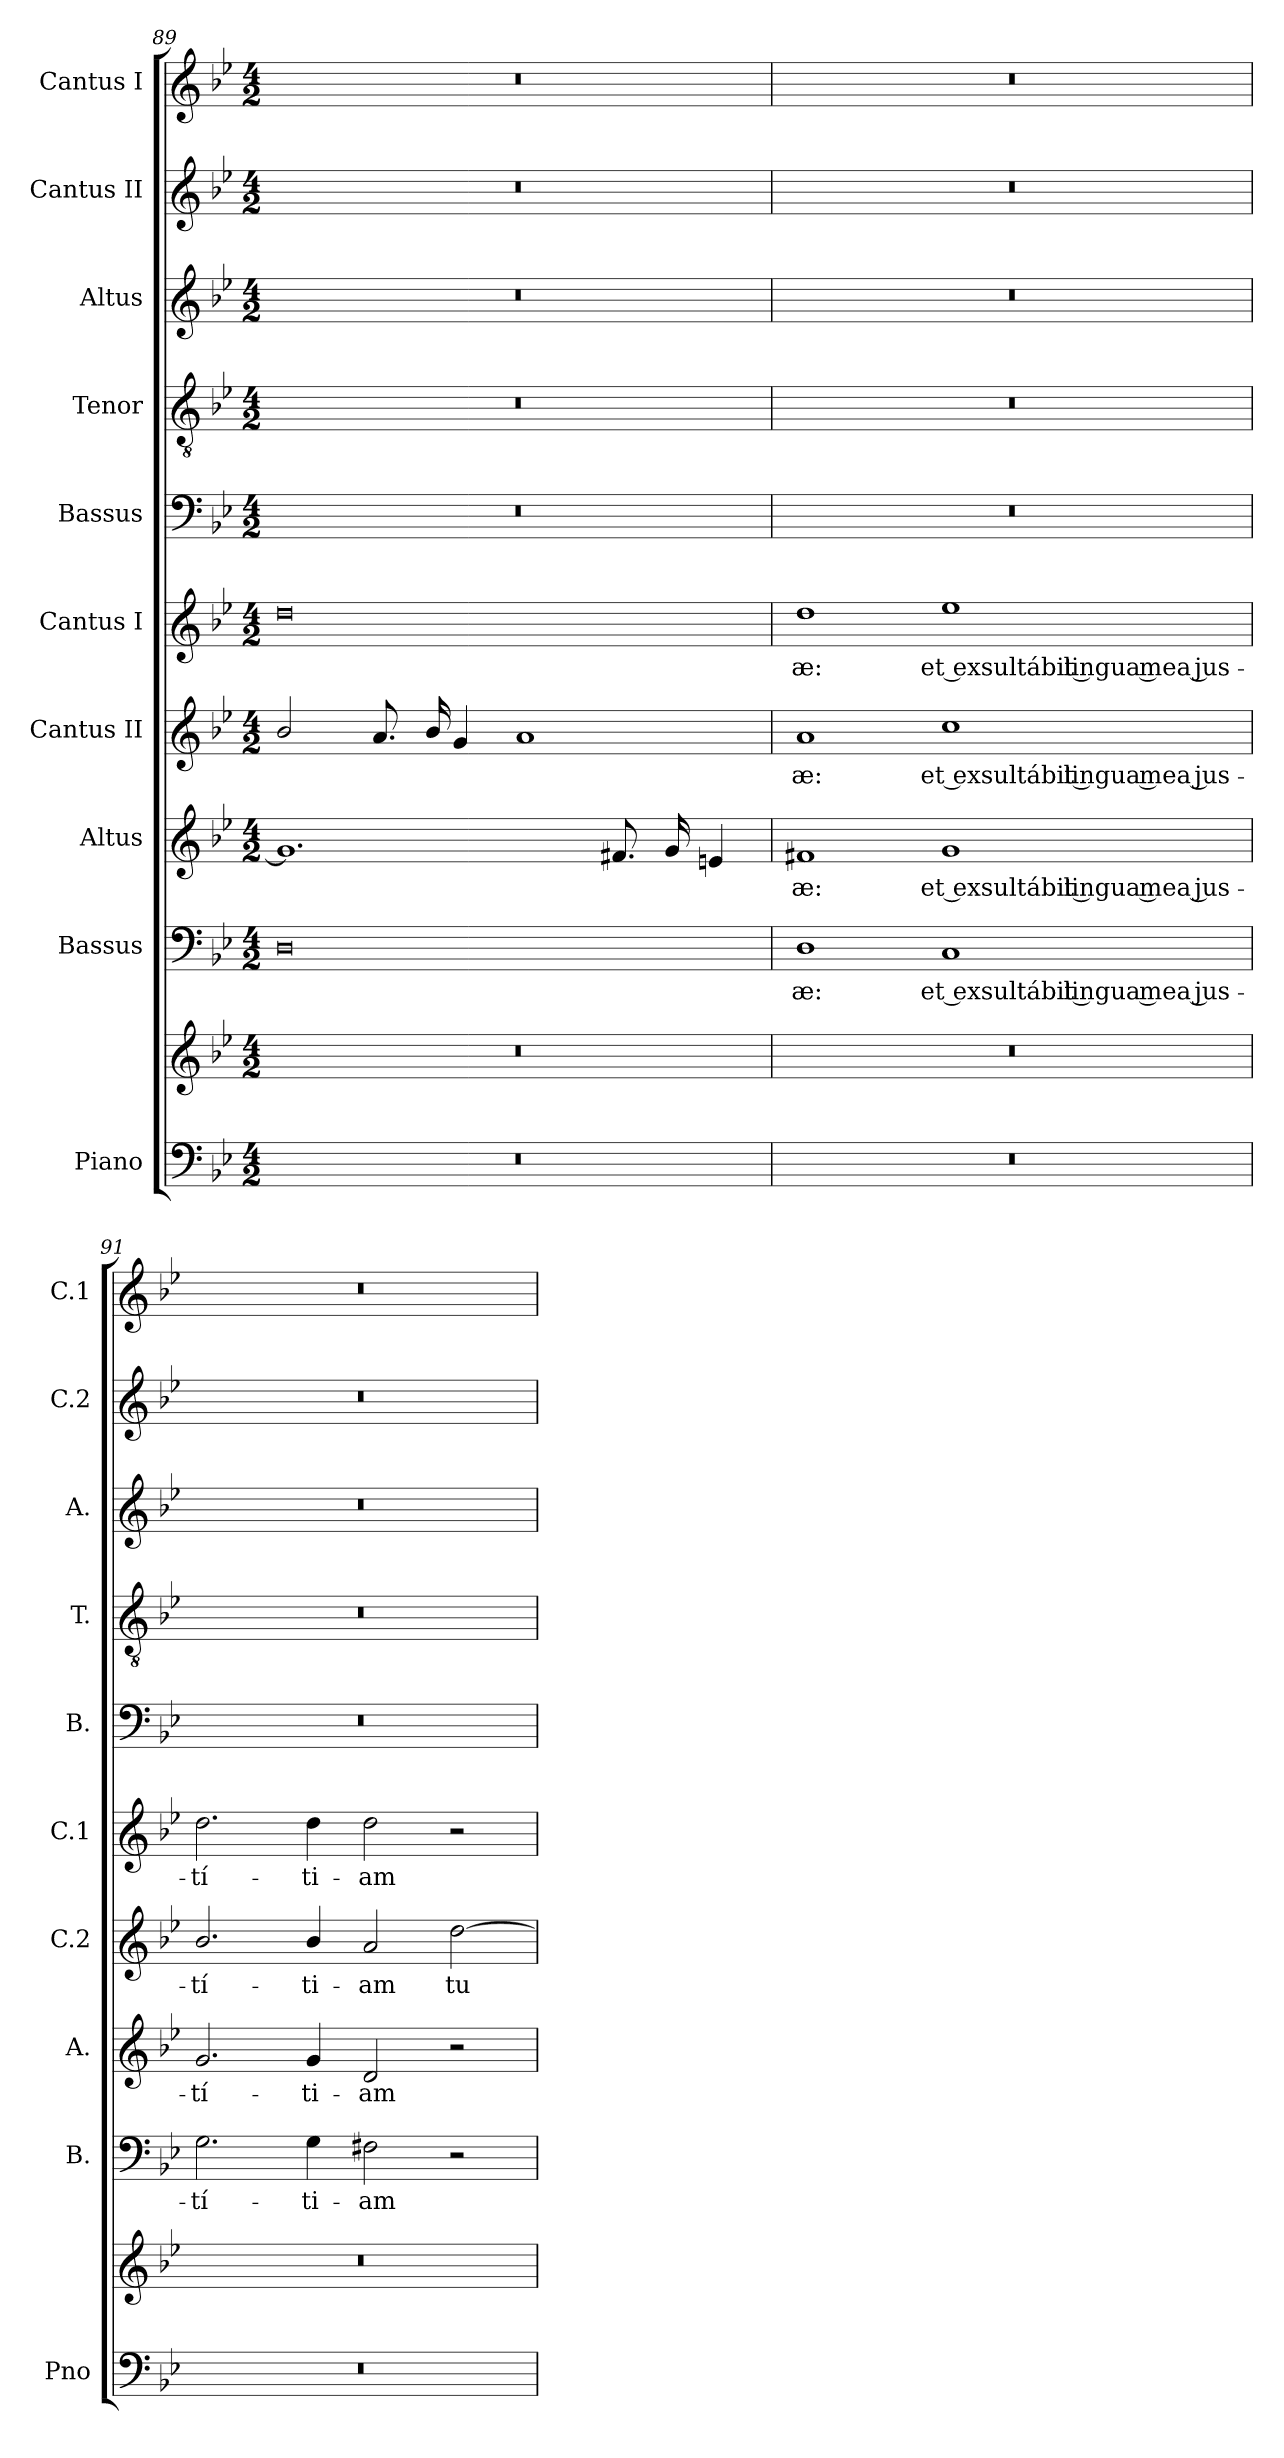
**kern	**kern	**kern	**text	**kern	**text	**kern	**text	**kern	**text	**kern	**kern	**kern	**kern	**kern
*part10	*part10	*part9	*part9	*part8	*part8	*part7	*part7	*part6	*part6	*part5	*part4	*part3	*part2	*part1
*staff11	*staff10	*staff9	*staff9	*staff8	*staff8	*staff7	*staff7	*staff6	*staff6	*staff5	*staff4	*staff3	*staff2	*staff1
*I"Piano	*	*I"Bassus	*	*I"Altus	*	*I"Cantus II	*	*I"Cantus I	*	*I"Bassus	*I"Tenor	*I"Altus	*I"Cantus II	*I"Cantus I
*I'Pno	*	*I'B.	*	*I'A.	*	*I'C.2	*	*I'C.1	*	*I'B.	*I'T.	*I'A.	*I'C.2	*I'C.1
!!LO:LB:g=z
*clefF4	*clefG2	*clefF4	*	*clefG2	*	*clefG2	*	*clefG2	*	*clefF4	*clefGv2	*clefG2	*clefG2	*clefG2
*	*	*	*	*	*	*	*	*	*	*	*ITrd7c12	*	*	*
*k[b-e-]	*k[b-e-]	*k[b-e-]	*	*k[b-e-]	*	*k[b-e-]	*	*k[b-e-]	*	*k[b-e-]	*k[b-e-]	*k[b-e-]	*k[b-e-]	*k[b-e-]
*B-:	*B-:	*B-:	*	*B-:	*	*B-:	*	*B-:	*	*B-:	*B-:	*B-:	*B-:	*B-:
*M4/2	*M4/2	*M4/2	*	*M4/2	*	*M4/2	*	*M4/2	*	*M4/2	*M4/2	*M4/2	*M4/2	*M4/2
=89	=89	=89	=89	=89	=89	=89	=89	=89	=89	=89	=89	=89	=89	=89
!LO:N:vis=1	!LO:N:vis=1	!	!	!	!	!	!	!	!	!LO:N:vis=1	!LO:N:vis=1	!LO:N:vis=1	!LO:N:vis=1	!LO:N:vis=1
0r	0r	0Di	.	1.gi]	.	2b-i/	.	0ddi	.	0r	0r	0r	0r	0r
.	.	.	.	.	.	8.ai/	.	.	.	.	.	.	.	.
.	.	.	.	.	.	16b-i/	.	.	.	.	.	.	.	.
.	.	.	.	.	.	4gi/	.	.	.	.	.	.	.	.
.	.	.	.	.	.	1ai	.	.	.	.	.	.	.	.
.	.	.	.	8.f#Xi/	.	.	.	.	.	.	.	.	.	.
.	.	.	.	16gi/	.	.	.	.	.	.	.	.	.	.
.	.	.	.	4eni/	.	.	.	.	.	.	.	.	.	.
=90	=90	=90	=90	=90	=90	=90	=90	=90	=90	=90	=90	=90	=90	=90
!LO:N:vis=1	!LO:N:vis=1	!	!	!	!	!	!	!	!	!	!	!	!	!
!	!	!	!LO:LY:b:color=#000000	!	!	!	!	!	!	!	!	!	!	!
!	!	!	!	!	!LO:LY:b:color=#000000	!	!	!	!	!	!	!	!	!
!	!	!	!	!	!	!	!LO:LY:b:color=#000000	!	!	!	!	!	!	!
!	!	!	!	!	!	!	!	!	!LO:LY:b:color=#000000	!LO:N:vis=1	!LO:N:vis=1	!LO:N:vis=1	!LO:N:vis=1	!LO:N:vis=1
0r	0r	1Di	-æ:	1f#Xi	-æ:	1ai	-æ:	1ddi	-æ:	0r	0r	0r	0r	0r
!	!	!	!LO:LY:b:color=#000000	!	!	!	!	!	!	!	!	!	!	!
!	!	!	!	!	!LO:LY:b:color=#000000	!	!	!	!	!	!	!	!	!
!	!	!	!	!	!	!	!LO:LY:b:color=#000000	!	!	!	!	!	!	!
!	!	!	!	!	!	!	!	!	!LO:LY:b:color=#000000	!	!	!	!	!
.	.	1Ci	et exsultábit lingua mea jus-	1gi	et exsultábit lingua mea jus-	1cci	et exsultábit lingua mea jus-	1ee-i	et exsultábit lingua mea jus-	.	.	.	.	.
=91	=91	=91	=91	=91	=91	=91	=91	=91	=91	=91	=91	=91	=91	=91
!LO:N:vis=1	!LO:N:vis=1	!	!	!	!	!	!	!	!	!	!	!	!	!
!	!	!	!LO:LY:b:color=#000000	!	!	!	!	!	!	!	!	!	!	!
!	!	!	!	!	!LO:LY:b:color=#000000	!	!	!	!	!	!	!	!	!
!	!	!	!	!	!	!	!LO:LY:b:color=#000000	!	!	!	!	!	!	!
!	!	!	!	!	!	!	!	!	!LO:LY:b:color=#000000	!LO:N:vis=1	!LO:N:vis=1	!LO:N:vis=1	!LO:N:vis=1	!LO:N:vis=1
0r	0r	2.Gi\	-tí-	2.gi/	-tí-	2.b-i/	-tí-	2.ddi\	-tí-	0r	0r	0r	0r	0r
!	!	!	!LO:LY:b:color=#000000	!	!	!	!	!	!	!	!	!	!	!
!	!	!	!	!	!LO:LY:b:color=#000000	!	!	!	!	!	!	!	!	!
!	!	!	!	!	!	!	!LO:LY:b:color=#000000	!	!	!	!	!	!	!
!	!	!	!	!	!	!	!	!	!LO:LY:b:color=#000000	!	!	!	!	!
.	.	4Gi\	-ti-	4gi/	-ti-	4b-i/	-ti-	4ddi\	-ti-	.	.	.	.	.
!	!	!	!LO:LY:b:color=#000000	!	!	!	!	!	!	!	!	!	!	!
!	!	!	!	!	!LO:LY:b:color=#000000	!	!	!	!	!	!	!	!	!
!	!	!	!	!	!	!	!LO:LY:b:color=#000000	!	!	!	!	!	!	!
!	!	!	!	!	!	!	!	!	!LO:LY:b:color=#000000	!	!	!	!	!
.	.	2F#Xi\	-am	2di/	-am	2ai/	-am	2ddi\	-am	.	.	.	.	.
!	!	!	!	!	!	!	!LO:LY:b:color=#000000	!	!	!	!	!	!	!
.	.	2r	.	2r	.	[2ddi\	tu-	2r	.	.	.	.	.	.
=	=	=	=	=	=	=	=	=	=	=	=	=	=	=
*-	*-	*-	*-	*-	*-	*-	*-	*-	*-	*-	*-	*-	*-	*-
